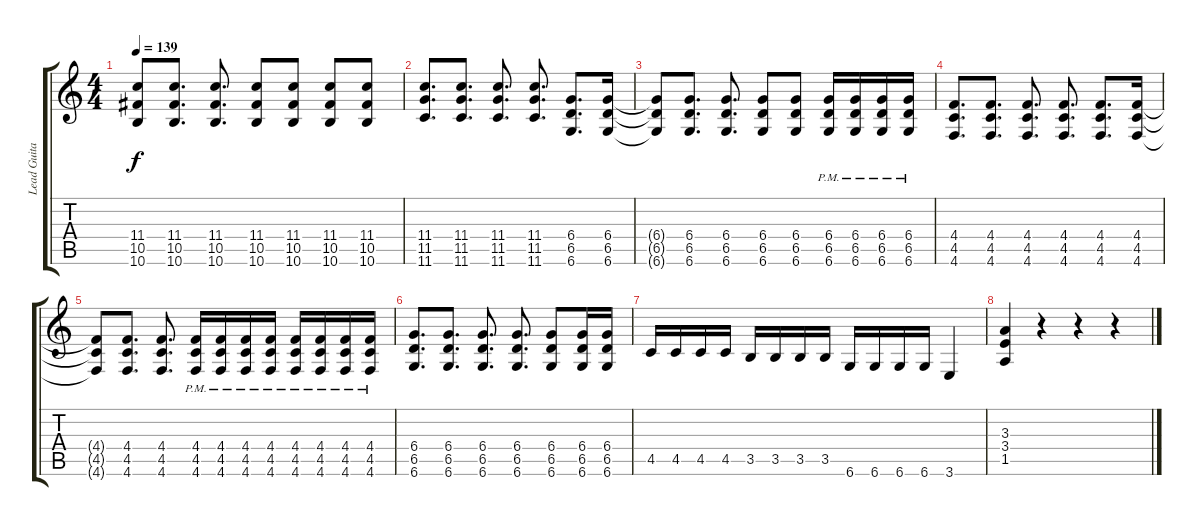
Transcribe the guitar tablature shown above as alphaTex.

\track ("Lead Guitar" "Lead Guita") {instrument distortionguitar}
\staff {score tabs}
\tuning (Eb4 Bb3 Gb3 Db3 Ab2 Db2) {hide}
\ts (4 4)
\tempo 139
\clef g2
\ks c
(11.4{t} 10.5{t} 10.6{t}).8{dy f} (11.4 10.5 10.6).8{d} (11.4 10.5 10.6).8{d} (11.4 10.5 10.6).8 (11.4 10.5 10.6).8 (11.4 10.5 10.6).8 (11.4 10.5 10.6).8 |
(11.4 11.5 11.6).8{d} (11.4 11.5 11.6).8{d} (11.4 11.5 11.6).8{d} (11.4 11.5 11.6).8{d} (6.4 6.5 6.6).8{d} (6.4 6.5 6.6).16 |
(6.4{t} 6.5{t} 6.6{t}).8 (6.4 6.5 6.6).8{d} (6.4 6.5 6.6).8{d} (6.4 6.5 6.6).8 (6.4 6.5 6.6).8 (6.4{pm} 6.5{pm} 6.6{pm}).16 (6.4{pm} 6.5{pm} 6.6{pm}).16 (6.4{pm} 6.5{pm} 6.6{pm}).16 (6.4{pm} 6.5{pm} 6.6{pm}).16 |
(4.4 4.5 4.6).8{d} (4.4 4.5 4.6).8{d} (4.4 4.5 4.6).8{d} (4.4 4.5 4.6).8{d} (4.4 4.5 4.6).8{d} (4.4 4.5 4.6).16 |
(4.4{t} 4.5{t} 4.6{t}).8 (4.4 4.5 4.6).8{d} (4.4 4.5 4.6).8{d} (4.4{pm} 4.5{pm} 4.6{pm}).16 (4.4{pm} 4.5{pm} 4.6{pm}).16 (4.4{pm} 4.5{pm} 4.6{pm}).16 (4.4{pm} 4.5{pm} 4.6{pm}).16 (4.4{pm} 4.5{pm} 4.6{pm}).16 (4.4{pm} 4.5{pm} 4.6{pm}).16 (4.4{pm} 4.5{pm} 4.6{pm}).16 (4.4{pm} 4.5{pm} 4.6{pm}).16 |
(6.4 6.5 6.6).8{d} (6.4 6.5 6.6).8{d} (6.4 6.5 6.6).8{d} (6.4 6.5 6.6).8{d} (6.4 6.5 6.6).8 (6.4 6.5 6.6).16 (6.4 6.5 6.6).16 |
4.5.16 4.5.16 4.5.16 4.5.16 3.5.16 3.5.16 3.5.16 3.5.16 6.6.16 6.6.16 6.6.16 6.6.16 3.6.4 |
(3.3 3.4 1.5).4 r.4 r.4 r.4
